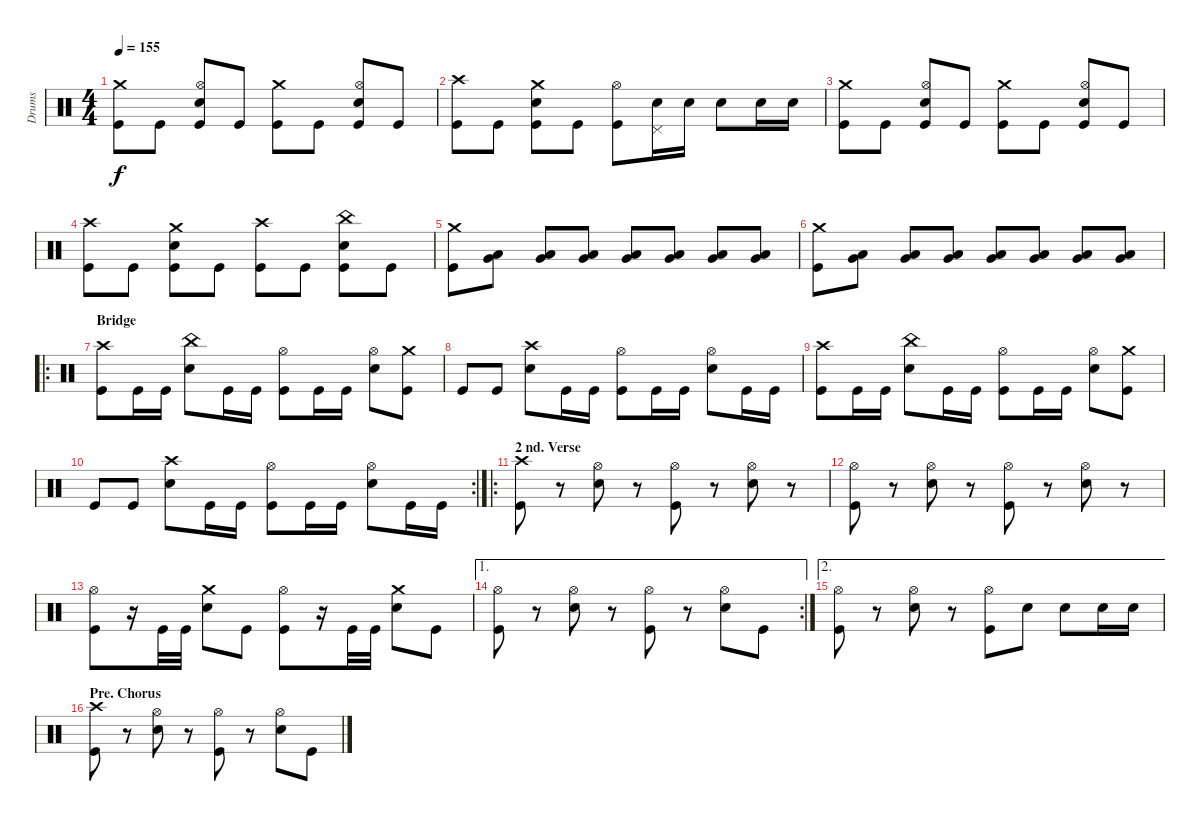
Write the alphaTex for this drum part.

\track ("Drums" "Drums") {instrument percussion}
\staff {score}
\articulation defaults
\ts (4 4)
\tempo 155
\clef neutral
\ks c
("Crash medium (hit)" "Kick (hit)").8{dy f} "Kick (hit)".8 ("Hi-Hat (open)" "Electric Snare (hit)" "Kick (hit)").8 "Kick (hit)".8 ("Crash medium (hit)" "Kick (hit)").8 "Kick (hit)".8 ("Hi-Hat (open)" "Electric Snare (hit)" "Kick (hit)").8 "Kick (hit)".8 |
("Crash high (hit)" "Kick (hit)").8 "Kick (hit)".8 ("Crash medium (hit)" "Electric Snare (hit)" "Kick (hit)").8 "Kick (hit)".8 ("Hi-Hat (open)" "Kick (hit)").8 ("Pedal Hi-Hat (hit)" "Electric Snare (hit)").16 "Electric Snare (hit)".16 "Electric Snare (hit)".8 "Electric Snare (hit)".16 "Electric Snare (hit)".16 |
("Crash medium (hit)" "Kick (hit)").8 "Kick (hit)".8 ("Hi-Hat (open)" "Electric Snare (hit)" "Kick (hit)").8 "Kick (hit)".8 ("Crash medium (hit)" "Kick (hit)").8 "Kick (hit)".8 ("Hi-Hat (open)" "Electric Snare (hit)" "Kick (hit)").8 "Kick (hit)".8 |
("Crash high (hit)" "Kick (hit)").8 "Kick (hit)".8 ("Crash medium (hit)" "Electric Snare (hit)" "Kick (hit)").8 "Kick (hit)".8 ("Crash high (hit)" "Kick (hit)").8 "Kick (hit)".8 ("China (hit)" "Electric Snare (hit)" "Kick (hit)").8 "Kick (hit)".8 |
("Crash medium (hit)" "Kick (hit)").8 ("Low Tom (hit)" "Very Low Tom (hit)").8 ("Low Tom (hit)" "Very Low Tom (hit)").8 ("Low Tom (hit)" "Very Low Tom (hit)").8 ("Low Tom (hit)" "Very Low Tom (hit)").8 ("Low Tom (hit)" "Very Low Tom (hit)").8 ("Low Tom (hit)" "Very Low Tom (hit)").8 ("Low Tom (hit)" "Very Low Tom (hit)").8 |
("Crash medium (hit)" "Kick (hit)").8 ("Low Tom (hit)" "Very Low Tom (hit)").8 ("Low Tom (hit)" "Very Low Tom (hit)").8 ("Low Tom (hit)" "Very Low Tom (hit)").8 ("Low Tom (hit)" "Very Low Tom (hit)").8 ("Low Tom (hit)" "Very Low Tom (hit)").8 ("Low Tom (hit)" "Very Low Tom (hit)").8 ("Low Tom (hit)" "Very Low Tom (hit)").8 |
\ro
\section ("" "Bridge")
("Crash high (hit)" "Kick (hit)").8 "Kick (hit)".16 "Kick (hit)".16 ("China (hit)" "Electric Snare (hit)").8 "Kick (hit)".16 "Kick (hit)".16 ("Hi-Hat (open)" "Kick (hit)").8 "Kick (hit)".16 "Kick (hit)".16 ("Hi-Hat (open)" "Electric Snare (hit)").8 ("Crash medium (hit)" "Kick (hit)").8 |
"Kick (hit)".8 "Kick (hit)".8 ("Crash high (hit)" "Electric Snare (hit)").8 "Kick (hit)".16 "Kick (hit)".16 ("Hi-Hat (open)" "Kick (hit)").8 "Kick (hit)".16 "Kick (hit)".16 ("Hi-Hat (open)" "Electric Snare (hit)").8 "Kick (hit)".16 "Kick (hit)".16 |
("Crash high (hit)" "Kick (hit)").8 "Kick (hit)".16 "Kick (hit)".16 ("China (hit)" "Electric Snare (hit)").8 "Kick (hit)".16 "Kick (hit)".16 ("Hi-Hat (open)" "Kick (hit)").8 "Kick (hit)".16 "Kick (hit)".16 ("Hi-Hat (open)" "Electric Snare (hit)").8 ("Crash medium (hit)" "Kick (hit)").8 |
\rc 2 "Kick (hit)".8 "Kick (hit)".8
("Crash high (hit)" "Electric Snare (hit)").8 "Kick (hit)".16 "Kick (hit)".16 ("Hi-Hat (open)" "Kick (hit)").8 "Kick (hit)".16 "Kick (hit)".16 ("Hi-Hat (open)" "Electric Snare (hit)").8 "Kick (hit)".16 "Kick (hit)".16 |
\ro
\section ("" "2 nd. Verse")
("Crash high (hit)" "Kick (hit)").8 r.8 ("Hi-Hat (open)" "Electric Snare (hit)").8 r.8 ("Hi-Hat (open)" "Kick (hit)").8 r.8 ("Hi-Hat (open)" "Electric Snare (hit)").8 r.8 |
("Hi-Hat (open)" "Kick (hit)").8 r.8 ("Hi-Hat (open)" "Electric Snare (hit)").8 r.8 ("Hi-Hat (open)" "Kick (hit)").8 r.8 ("Hi-Hat (open)" "Electric Snare (hit)").8 r.8 |
("Hi-Hat (open)" "Kick (hit)").8 r.16 "Kick (hit)".32 "Kick (hit)".32 ("Crash medium (hit)" "Electric Snare (hit)").8 "Kick (hit)".8 ("Hi-Hat (open)" "Kick (hit)").8 r.16 "Kick (hit)".32 "Kick (hit)".32 ("Crash medium (hit)" "Electric Snare (hit)").8 "Kick (hit)".8 |
\ae 1
\rc 2
("Hi-Hat (open)" "Kick (hit)").8 r.8 ("Hi-Hat (open)" "Electric Snare (hit)").8 r.8 ("Hi-Hat (open)" "Kick (hit)").8 r.8 ("Hi-Hat (open)" "Electric Snare (hit)").8 "Kick (hit)".8 |
\ae 2
("Hi-Hat (open)" "Kick (hit)").8 r.8 ("Hi-Hat (open)" "Electric Snare (hit)").8 r.8 ("Hi-Hat (open)" "Kick (hit)").8 "Electric Snare (hit)".8 "Electric Snare (hit)".8 "Electric Snare (hit)".16 "Electric Snare (hit)".16 |
\section ("" "Pre. Chorus")
("Crash high (hit)" "Kick (hit)").8 r.8 ("Hi-Hat (open)" "Electric Snare (hit)").8 r.8 ("Hi-Hat (open)" "Kick (hit)").8 r.8 ("Hi-Hat (open)" "Electric Snare (hit)").8 "Kick (hit)".8
